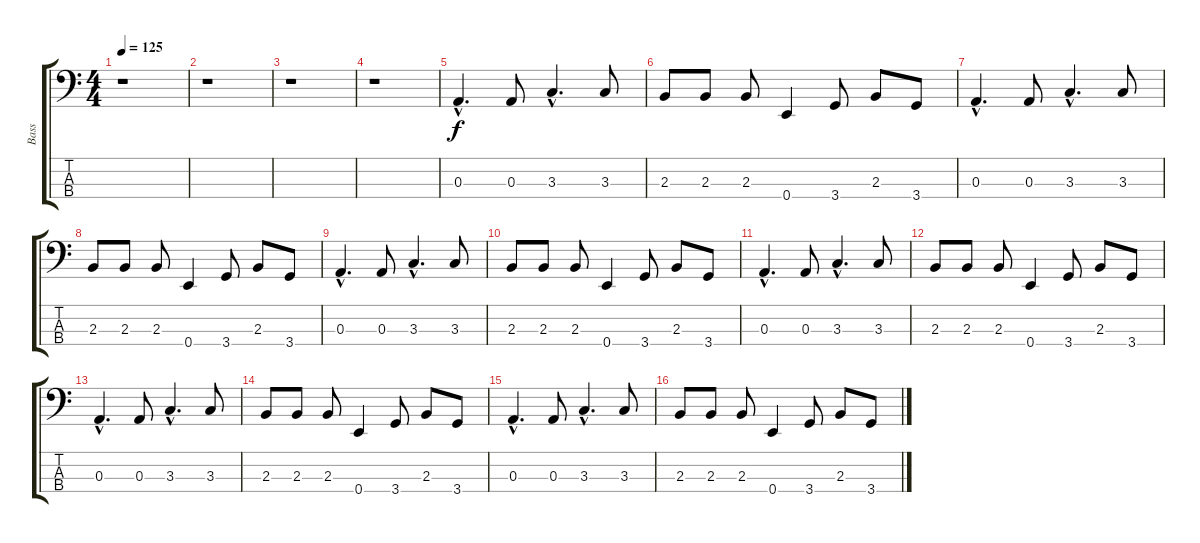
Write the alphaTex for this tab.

\track ("Bass" "Bass") {instrument electricbasspick}
\staff {score tabs}
\tuning (G2 D2 A1 E1) {hide}
\ts (4 4)
\tempo 125
\clef f4
\ks c
r.1{dy f instrument electricbasspick} |
r.1 |
r.1 |
r.1 |
0.3{hac}.4{d} 0.3.8 3.3{hac}.4{d} 3.3.8 |
2.3.8 2.3.8 2.3.8 0.4.4 3.4.8 2.3.8 3.4.8 |
0.3{hac}.4{d} 0.3.8 3.3{hac}.4{d} 3.3.8 |
2.3.8 2.3.8 2.3.8 0.4.4 3.4.8 2.3.8 3.4.8 |
0.3{hac}.4{d} 0.3.8 3.3{hac}.4{d} 3.3.8 |
2.3.8 2.3.8 2.3.8 0.4.4 3.4.8 2.3.8 3.4.8 |
0.3{hac}.4{d} 0.3.8 3.3{hac}.4{d} 3.3.8 |
2.3.8 2.3.8 2.3.8 0.4.4 3.4.8 2.3.8 3.4.8 |
0.3{hac}.4{d} 0.3.8 3.3{hac}.4{d} 3.3.8 |
2.3.8 2.3.8 2.3.8 0.4.4 3.4.8 2.3.8 3.4.8 |
0.3{hac}.4{d} 0.3.8 3.3{hac}.4{d} 3.3.8 |
2.3.8 2.3.8 2.3.8 0.4.4 3.4.8 2.3.8 3.4.8
